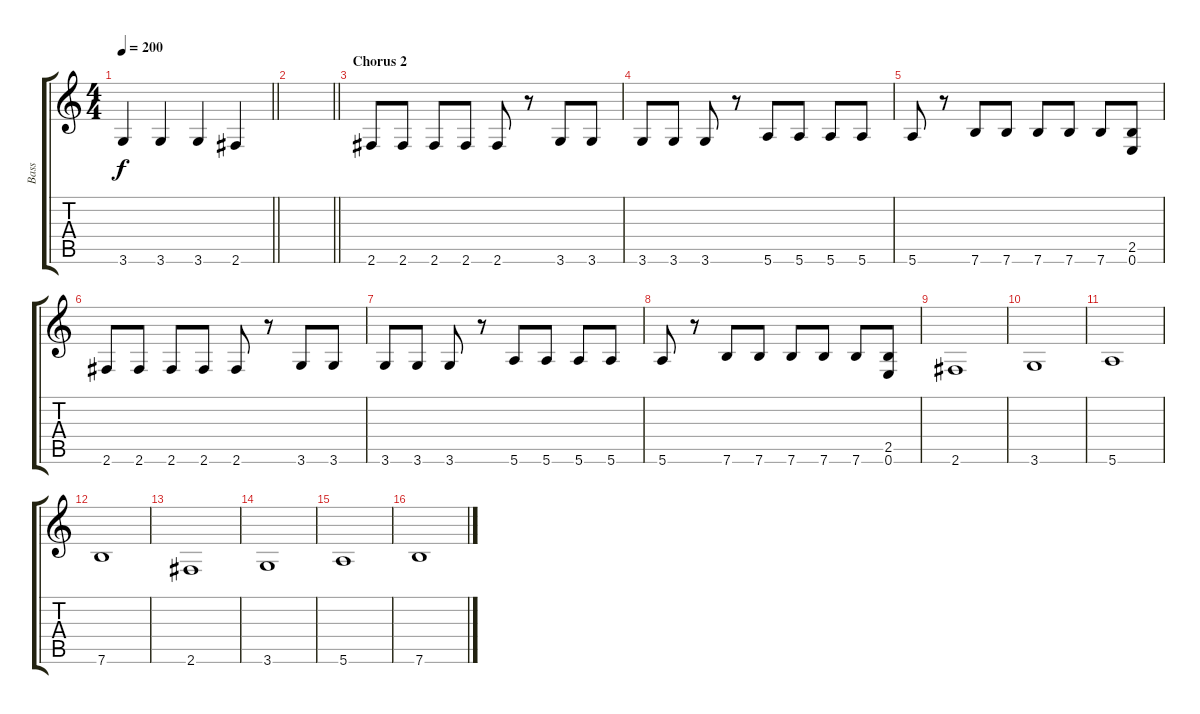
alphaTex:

\track ("Bass" "Bass") {instrument electricbasspick}
\staff {score tabs}
\tuning (E4 B3 G3 D3 A2 E2) {hide}
\ts (4 4)
\tempo 200
\clef g2
\barLineRight lightlight
\ks c
3.6.4{dy f} 3.6.4 3.6.4 2.6.4 |
\barLineRight lightlight
|
\section ("" "Chorus 2")
2.6.8 2.6.8 2.6.8 2.6.8 2.6.8 r.8 3.6.8 3.6.8 |
3.6.8 3.6.8 3.6.8 r.8 5.6.8 5.6.8 5.6.8 5.6.8 |
5.6.8 r.8 7.6.8 7.6.8 7.6.8 7.6.8 7.6.8 (2.5 0.6).8 |
2.6.8 2.6.8 2.6.8 2.6.8 2.6.8 r.8 3.6.8 3.6.8 |
3.6.8 3.6.8 3.6.8 r.8 5.6.8 5.6.8 5.6.8 5.6.8 |
5.6.8 r.8 7.6.8 7.6.8 7.6.8 7.6.8 7.6.8 (2.5 0.6).8 |
2.6.1 |
3.6.1 |
5.6.1 |
7.6.1 |
2.6.1 |
3.6.1 |
5.6.1 |
7.6.1
